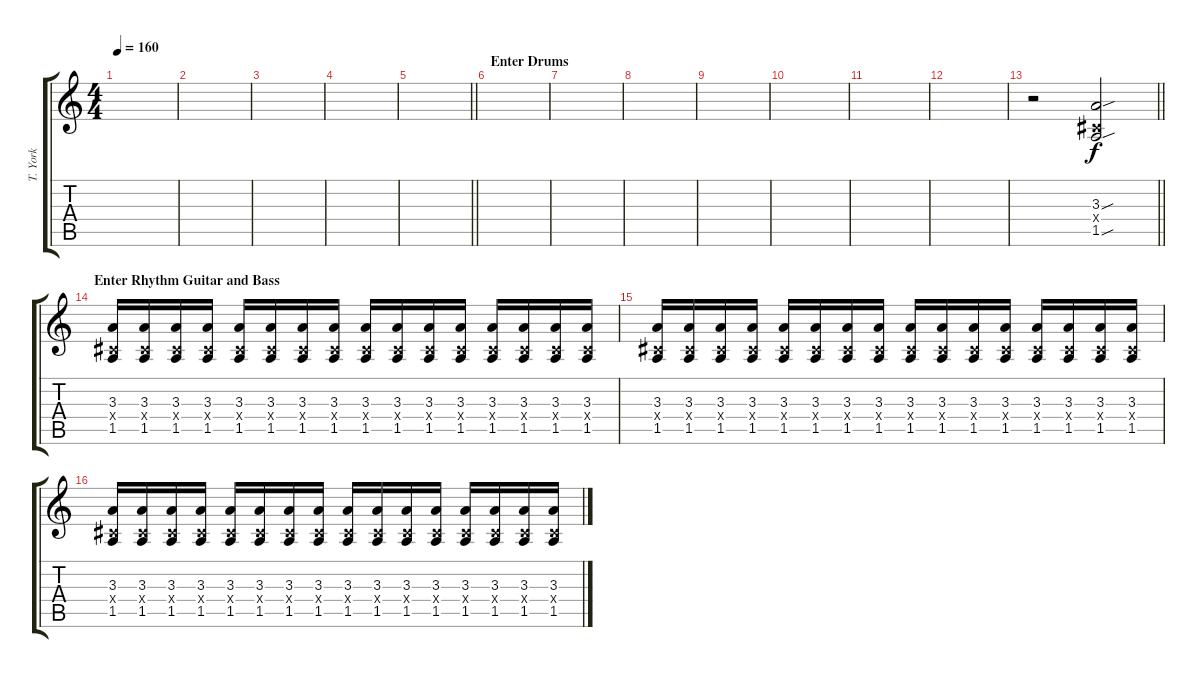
\track ("T. York" "T. York") {instrument distortionguitar}
\staff {score tabs}
\tuning (Eb4 Bb3 Gb3 Db3 Ab2 Db2) {hide}
\ts (4 4)
\tempo 160
\clef g2
\ks c
|
|
|
|
\barLineRight lightlight
|
\section ("" "Enter Drums")
|
|
|
|
|
|
|
\barLineRight lightlight
r.2 (3.3{sou} 0.4{x} 1.5{sou}).2{volume 14 instrument distortionguitar} |
\section ("" "Enter Rhythm Guitar and Bass")
(3.3 0.4{x} 1.5).16 (3.3 0.4{x} 1.5).16 (3.3 0.4{x} 1.5).16 (3.3 0.4{x} 1.5).16 (3.3 0.4{x} 1.5).16 (3.3 0.4{x} 1.5).16 (3.3 0.4{x} 1.5).16 (3.3 0.4{x} 1.5).16 (3.3 0.4{x} 1.5).16 (3.3 0.4{x} 1.5).16 (3.3 0.4{x} 1.5).16 (3.3 0.4{x} 1.5).16 (3.3 0.4{x} 1.5).16 (3.3 0.4{x} 1.5).16 (3.3 0.4{x} 1.5).16 (3.3 0.4{x} 1.5).16 |
(3.3 0.4{x} 1.5).16 (3.3 0.4{x} 1.5).16 (3.3 0.4{x} 1.5).16 (3.3 0.4{x} 1.5).16 (3.3 0.4{x} 1.5).16 (3.3 0.4{x} 1.5).16 (3.3 0.4{x} 1.5).16 (3.3 0.4{x} 1.5).16 (3.3 0.4{x} 1.5).16 (3.3 0.4{x} 1.5).16 (3.3 0.4{x} 1.5).16 (3.3 0.4{x} 1.5).16 (3.3 0.4{x} 1.5).16 (3.3 0.4{x} 1.5).16 (3.3 0.4{x} 1.5).16 (3.3 0.4{x} 1.5).16 |
(3.3 0.4{x} 1.5).16 (3.3 0.4{x} 1.5).16 (3.3 0.4{x} 1.5).16 (3.3 0.4{x} 1.5).16 (3.3 0.4{x} 1.5).16 (3.3 0.4{x} 1.5).16 (3.3 0.4{x} 1.5).16 (3.3 0.4{x} 1.5).16 (3.3 0.4{x} 1.5).16 (3.3 0.4{x} 1.5).16 (3.3 0.4{x} 1.5).16 (3.3 0.4{x} 1.5).16 (3.3 0.4{x} 1.5).16 (3.3 0.4{x} 1.5).16 (3.3 0.4{x} 1.5).16 (3.3 0.4{x} 1.5).16
